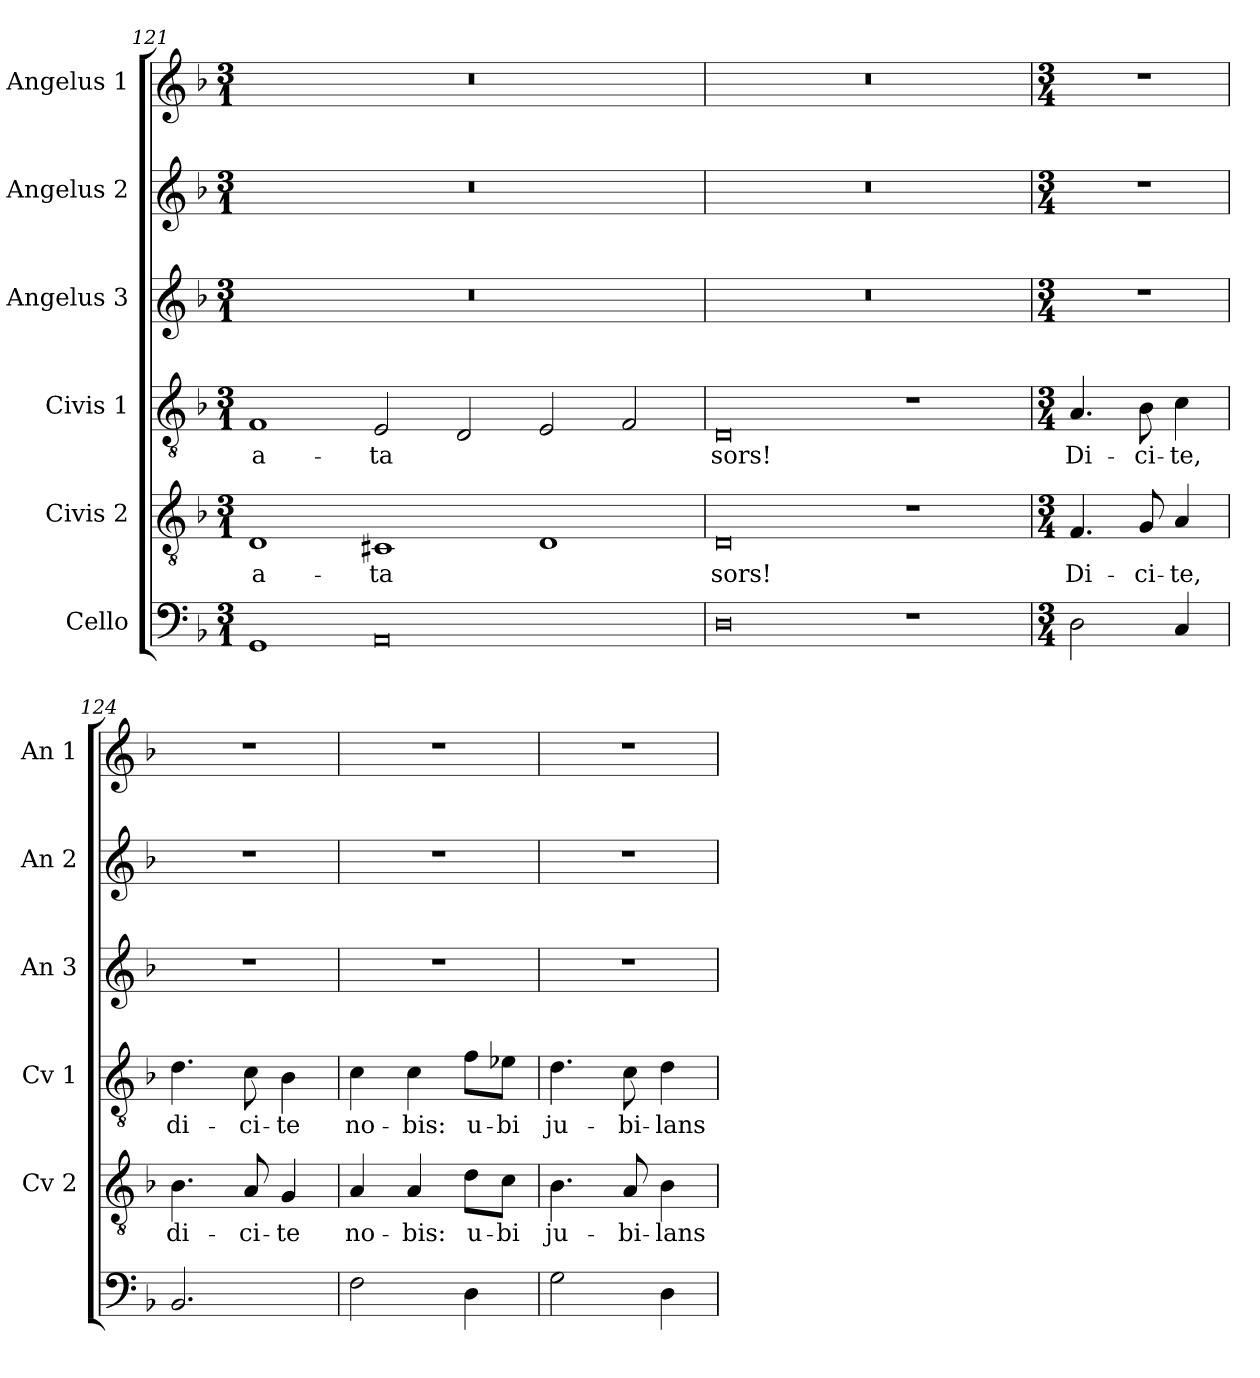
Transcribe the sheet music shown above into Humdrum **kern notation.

**kern	**kern	**text	**kern	**text	**kern	**kern	**kern
*part6	*part5	*part5	*part4	*part4	*part3	*part2	*part1
*staff6	*staff5	*staff5	*staff4	*staff4	*staff3	*staff2	*staff1
*I"Cello	*I"Civis 2	*	*I"Civis 1	*	*I"Angelus 3	*I"Angelus 2	*I"Angelus 1
*	*I'Cv 2	*	*I'Cv 1	*	*I'An 3	*I'An 2	*I'An 1
*clefF4	*clefGv2	*	*clefGv2	*	*clefG2	*clefG2	*clefG2
*k[b-]	*k[b-]	*	*k[b-]	*	*k[b-]	*k[b-]	*k[b-]
*F:	*F:	*	*F:	*	*F:	*F:	*F:
*M3/1	*M3/1	*	*M3/1	*	*M3/1	*M3/1	*M3/1
=121	=121	=121	=121	=121	=121	=121	=121
!	!	!LO:LY:b	!	!	!	!	!
!	!	!	!	!LO:LY:b	!	!	!
1GG	1D	-a-	1F	-a-	0.r	0.r	0.r
!	!	!LO:LY:b	!	!	!	!	!
!	!	!	!	!LO:LY:b	!	!	!
0AA	1C#X	-ta	2E/	-ta	.	.	.
.	.	.	2D/	.	.	.	.
.	1D	.	2E/	.	.	.	.
.	.	.	2F/	.	.	.	.
=122	=122	=122	=122	=122	=122	=122	=122
!	!	!LO:LY:b	!	!	!	!	!
!	!	!	!	!LO:LY:b	!	!	!
0D	0D	sors!	0D	sors!	0.r	0.r	0.r
1r	1r	.	1r	.	.	.	.
!!LO:PB:g=z
=123	=123	=123	=123	=123	=123	=123	=123
*M3/4	*M3/4	*	*M3/4	*	*M3/4	*M3/4	*M3/4
!	!	!LO:LY:b	!	!	!	!	!
!	!	!	!	!LO:LY:b	!	!	!
2D\	4.F/	Di-	4.A/	Di-	2.r	2.r	2.r
!	!	!LO:LY:b	!	!	!	!	!
!	!	!	!	!LO:LY:b	!	!	!
.	8G/	-ci-	8B-\	-ci-	.	.	.
!	!	!LO:LY:b	!	!	!	!	!
!	!	!	!	!LO:LY:b	!	!	!
4C/	4A/	-te,	4c\	-te,	.	.	.
=124	=124	=124	=124	=124	=124	=124	=124
!	!	!LO:LY:b	!	!	!	!	!
!	!	!	!	!LO:LY:b	!	!	!
2.BB-/	4.B-\	di-	4.d\	di-	2.r	2.r	2.r
!	!	!LO:LY:b	!	!	!	!	!
!	!	!	!	!LO:LY:b	!	!	!
.	8A/	-ci-	8c\	-ci-	.	.	.
!	!	!LO:LY:b	!	!	!	!	!
!	!	!	!	!LO:LY:b	!	!	!
.	4G/	-te	4B-\	-te	.	.	.
=125	=125	=125	=125	=125	=125	=125	=125
!	!	!LO:LY:b	!	!	!	!	!
!	!	!	!	!LO:LY:b	!	!	!
2F\	4A/	no-	4c\	no-	2.r	2.r	2.r
!	!	!LO:LY:b	!	!	!	!	!
!	!	!	!	!LO:LY:b	!	!	!
.	4A/	-bis:	4c\	-bis:	.	.	.
!	!	!LO:LY:b	!	!	!	!	!
!	!	!	!	!LO:LY:b	!	!	!
4D\	8d\L	u-	8f\L	u-	.	.	.
!	!	!LO:LY:b	!	!	!	!	!
!	!	!	!	!LO:LY:b	!	!	!
.	8c\J	-bi	8e-X\J	-bi	.	.	.
=126	=126	=126	=126	=126	=126	=126	=126
!	!	!LO:LY:b	!	!	!	!	!
!	!	!	!	!LO:LY:b	!	!	!
2G\	4.B-\	ju-	4.d\	ju-	2.r	2.r	2.r
!	!	!LO:LY:b	!	!	!	!	!
!	!	!	!	!LO:LY:b	!	!	!
.	8A/	-bi-	8c\	-bi-	.	.	.
!	!	!LO:LY:b	!	!	!	!	!
!	!	!	!	!LO:LY:b	!	!	!
4D\	4B-\	-lans	4d\	-lans	.	.	.
=	=	=	=	=	=	=	=
*-	*-	*-	*-	*-	*-	*-	*-
